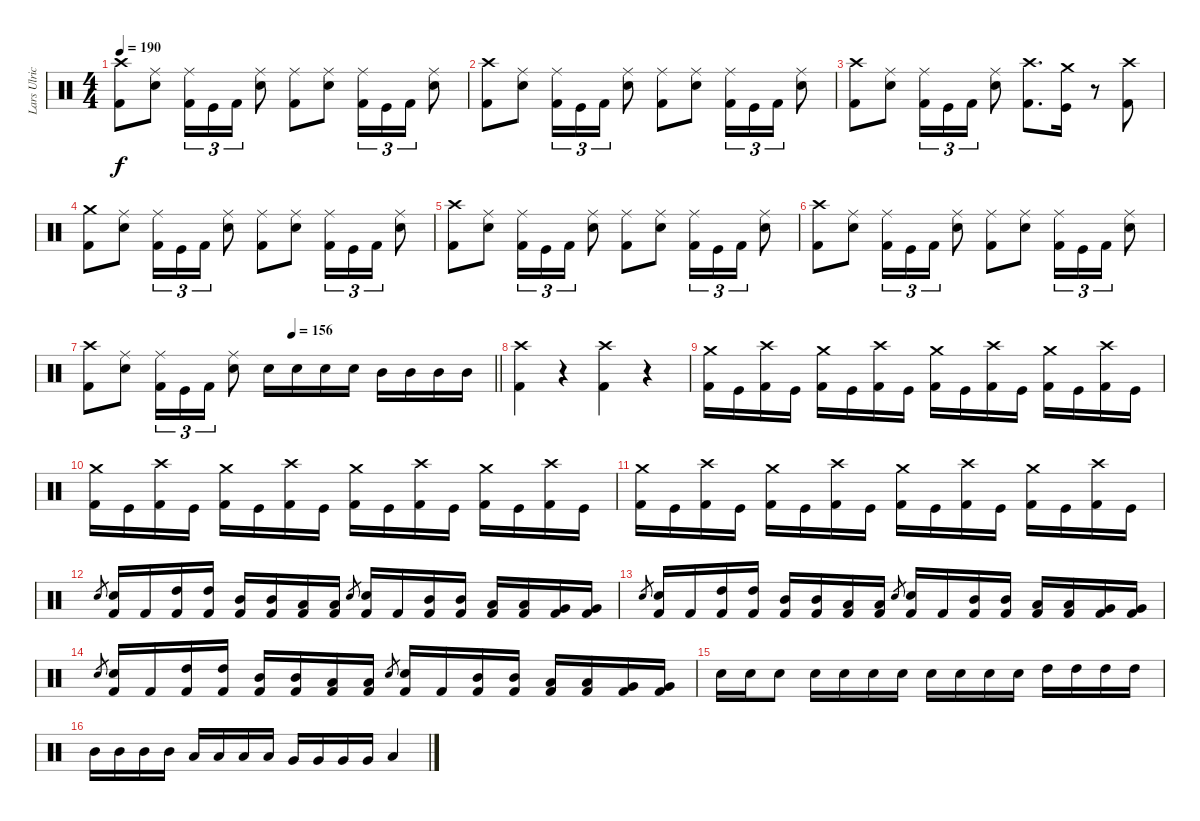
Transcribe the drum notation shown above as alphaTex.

\track ("Lars Ulrich - drums" "Lars Ulric") {instrument percussion}
\staff {score}
\articulation defaults
\ts (4 4)
\tempo 190
\clef neutral
\ks c
("Crash high (hit)" "Kick (hit) 2").8{dy f} ("Ride (middle)" "Electric Snare (hit)").8 ("Ride (middle)" "Kick (hit) 2").16{tu (3 2)} "Kick (hit)".16{tu (3 2)} "Kick (hit) 2".16{tu (3 2)} ("Ride (middle)" "Electric Snare (hit)").8 ("Ride (middle)" "Kick (hit) 2").8 ("Ride (middle)" "Electric Snare (hit)").8 ("Ride (middle)" "Kick (hit) 2").16{tu (3 2)} "Kick (hit)".16{tu (3 2)} "Kick (hit) 2".16{tu (3 2)} ("Ride (middle)" "Electric Snare (hit)").8 |
("Crash high (hit)" "Kick (hit) 2").8 ("Ride (middle)" "Electric Snare (hit)").8 ("Ride (middle)" "Kick (hit) 2").16{tu (3 2)} "Kick (hit)".16{tu (3 2)} "Kick (hit) 2".16{tu (3 2)} ("Ride (middle)" "Electric Snare (hit)").8 ("Ride (middle)" "Kick (hit) 2").8 ("Ride (middle)" "Electric Snare (hit)").8 ("Ride (middle)" "Kick (hit) 2").16{tu (3 2)} "Kick (hit)".16{tu (3 2)} "Kick (hit) 2".16{tu (3 2)} ("Ride (middle)" "Electric Snare (hit)").8 |
("Crash high (hit)" "Kick (hit) 2").8 ("Ride (middle)" "Electric Snare (hit)").8 ("Ride (middle)" "Kick (hit) 2").16{tu (3 2)} "Kick (hit)".16{tu (3 2)} "Kick (hit) 2".16{tu (3 2)} ("Ride (middle)" "Electric Snare (hit)").8 ("Crash high (hit)" "Kick (hit) 2").8{d} ("Crash medium (hit)" "Kick (hit)").16 r.8 ("Crash high (hit)" "Kick (hit) 2").8 |
("Crash medium (hit)" "Kick (hit) 2").8 ("Ride (middle)" "Electric Snare (hit)").8 ("Ride (middle)" "Kick (hit) 2").16{tu (3 2)} "Kick (hit)".16{tu (3 2)} "Kick (hit) 2".16{tu (3 2)} ("Ride (middle)" "Electric Snare (hit)").8 ("Ride (middle)" "Kick (hit) 2").8 ("Ride (middle)" "Electric Snare (hit)").8 ("Ride (middle)" "Kick (hit) 2").16{tu (3 2)} "Kick (hit)".16{tu (3 2)} "Kick (hit) 2".16{tu (3 2)} ("Ride (middle)" "Electric Snare (hit)").8 |
("Crash high (hit)" "Kick (hit) 2").8 ("Ride (middle)" "Electric Snare (hit)").8 ("Ride (middle)" "Kick (hit) 2").16{tu (3 2)} "Kick (hit)".16{tu (3 2)} "Kick (hit) 2".16{tu (3 2)} ("Ride (middle)" "Electric Snare (hit)").8 ("Ride (middle)" "Kick (hit) 2").8 ("Ride (middle)" "Electric Snare (hit)").8 ("Ride (middle)" "Kick (hit) 2").16{tu (3 2)} "Kick (hit)".16{tu (3 2)} "Kick (hit) 2".16{tu (3 2)} ("Ride (middle)" "Electric Snare (hit)").8 |
("Crash high (hit)" "Kick (hit) 2").8 ("Ride (middle)" "Electric Snare (hit)").8 ("Ride (middle)" "Kick (hit) 2").16{tu (3 2)} "Kick (hit)".16{tu (3 2)} "Kick (hit) 2".16{tu (3 2)} ("Ride (middle)" "Electric Snare (hit)").8 ("Ride (middle)" "Kick (hit) 2").8 ("Ride (middle)" "Electric Snare (hit)").8 ("Ride (middle)" "Kick (hit) 2").16{tu (3 2)} "Kick (hit)".16{tu (3 2)} "Kick (hit) 2".16{tu (3 2)} ("Ride (middle)" "Electric Snare (hit)").8 |
\tempo (156 0.5)
\barLineRight lightlight
("Crash high (hit)" "Kick (hit) 2").8 ("Ride (middle)" "Electric Snare (hit)").8 ("Ride (middle)" "Kick (hit) 2").16{tu (3 2)} "Kick (hit)".16{tu (3 2)} "Kick (hit) 2".16{tu (3 2)} ("Ride (middle)" "Electric Snare (hit)").8 "Electric Snare (hit)".16 "Electric Snare (hit)".16 "Electric Snare (hit)".16 "Electric Snare (hit)".16 "Mid Tom (hit)".16 "Mid Tom (hit)".16 "Mid Tom (hit)".16 "Mid Tom (hit)".16 |
("Crash high (hit)" "Kick (hit) 2").4 r.4 ("Crash high (hit)" "Kick (hit) 2").4 r.4 |
("Crash medium (hit)" "Kick (hit) 2").16 "Kick (hit)".16 ("Crash high (hit)" "Kick (hit) 2").16 "Kick (hit)".16 ("Crash medium (hit)" "Kick (hit) 2").16 "Kick (hit)".16 ("Crash high (hit)" "Kick (hit) 2").16 "Kick (hit)".16 ("Crash medium (hit)" "Kick (hit) 2").16 "Kick (hit)".16 ("Crash high (hit)" "Kick (hit) 2").16 "Kick (hit)".16 ("Crash medium (hit)" "Kick (hit) 2").16 "Kick (hit)".16 ("Crash high (hit)" "Kick (hit) 2").16 "Kick (hit)".16 |
("Crash medium (hit)" "Kick (hit) 2").16 "Kick (hit)".16 ("Crash high (hit)" "Kick (hit) 2").16 "Kick (hit)".16 ("Crash medium (hit)" "Kick (hit) 2").16 "Kick (hit)".16 ("Crash high (hit)" "Kick (hit) 2").16 "Kick (hit)".16 ("Crash medium (hit)" "Kick (hit) 2").16 "Kick (hit)".16 ("Crash high (hit)" "Kick (hit) 2").16 "Kick (hit)".16 ("Crash medium (hit)" "Kick (hit) 2").16 "Kick (hit)".16 ("Crash high (hit)" "Kick (hit) 2").16 "Kick (hit)".16 |
("Crash medium (hit)" "Kick (hit) 2").16 "Kick (hit)".16 ("Crash high (hit)" "Kick (hit) 2").16 "Kick (hit)".16 ("Crash medium (hit)" "Kick (hit) 2").16 "Kick (hit)".16 ("Crash high (hit)" "Kick (hit) 2").16 "Kick (hit)".16 ("Crash medium (hit)" "Kick (hit) 2").16 "Kick (hit)".16 ("Crash high (hit)" "Kick (hit) 2").16 "Kick (hit)".16 ("Crash medium (hit)" "Kick (hit) 2").16 "Kick (hit)".16 ("Crash high (hit)" "Kick (hit) 2").16 "Kick (hit)".16 |
"Electric Snare (hit)".8{gr} ("Electric Snare (hit)" "Kick (hit) 2").16 "Kick (hit) 2".16 ("High Tom (hit)" "Kick (hit) 2").16 ("High Tom (hit)" "Kick (hit) 2").16 ("Mid Tom (hit)" "Kick (hit) 2").16 ("Mid Tom (hit)" "Kick (hit) 2").16 ("Low Tom (hit)" "Kick (hit) 2").16 ("Low Tom (hit)" "Kick (hit) 2").16 "Electric Snare (hit)".8{gr} ("Electric Snare (hit)" "Kick (hit) 2").16 "Kick (hit) 2".16 ("Mid Tom (hit)" "Kick (hit) 2").16 ("Mid Tom (hit)" "Kick (hit) 2").16 ("Low Tom (hit)" "Kick (hit) 2").16 ("Low Tom (hit)" "Kick (hit) 2").16 ("Very Low Tom (hit)" "Kick (hit) 2").16 ("Very Low Tom (hit)" "Kick (hit) 2").16 |
"Electric Snare (hit)".8{gr} ("Electric Snare (hit)" "Kick (hit) 2").16 "Kick (hit) 2".16 ("High Tom (hit)" "Kick (hit) 2").16 ("High Tom (hit)" "Kick (hit) 2").16 ("Mid Tom (hit)" "Kick (hit) 2").16 ("Mid Tom (hit)" "Kick (hit) 2").16 ("Low Tom (hit)" "Kick (hit) 2").16 ("Low Tom (hit)" "Kick (hit) 2").16 "Electric Snare (hit)".8{gr} ("Electric Snare (hit)" "Kick (hit) 2").16 "Kick (hit) 2".16 ("Mid Tom (hit)" "Kick (hit) 2").16 ("Mid Tom (hit)" "Kick (hit) 2").16 ("Low Tom (hit)" "Kick (hit) 2").16 ("Low Tom (hit)" "Kick (hit) 2").16 ("Very Low Tom (hit)" "Kick (hit) 2").16 ("Very Low Tom (hit)" "Kick (hit) 2").16 |
"Electric Snare (hit)".8{gr} ("Electric Snare (hit)" "Kick (hit) 2").16 "Kick (hit) 2".16 ("High Tom (hit)" "Kick (hit) 2").16 ("High Tom (hit)" "Kick (hit) 2").16 ("Mid Tom (hit)" "Kick (hit) 2").16 ("Mid Tom (hit)" "Kick (hit) 2").16 ("Low Tom (hit)" "Kick (hit) 2").16 ("Low Tom (hit)" "Kick (hit) 2").16 "Electric Snare (hit)".8{gr} ("Electric Snare (hit)" "Kick (hit) 2").16 "Kick (hit) 2".16 ("Mid Tom (hit)" "Kick (hit) 2").16 ("Mid Tom (hit)" "Kick (hit) 2").16 ("Low Tom (hit)" "Kick (hit) 2").16 ("Low Tom (hit)" "Kick (hit) 2").16 ("Very Low Tom (hit)" "Kick (hit) 2").16 ("Very Low Tom (hit)" "Kick (hit) 2").16 |
"Electric Snare (hit)".16 "Electric Snare (hit)".16 "Electric Snare (hit)".8 "Electric Snare (hit)".16 "Electric Snare (hit)".16 "Electric Snare (hit)".16 "Electric Snare (hit)".16 "Electric Snare (hit)".16 "Electric Snare (hit)".16 "Electric Snare (hit)".16 "Electric Snare (hit)".16 "High Tom (hit)".16 "High Tom (hit)".16 "High Tom (hit)".16 "High Tom (hit)".16 |
"Mid Tom (hit)".16 "Mid Tom (hit)".16 "Mid Tom (hit)".16 "Mid Tom (hit)".16 "Low Tom (hit)".16 "Low Tom (hit)".16 "Low Tom (hit)".16 "Low Tom (hit)".16 "Very Low Tom (hit)".16 "Very Low Tom (hit)".16 "Very Low Tom (hit)".16 "Very Low Tom (hit)".16 "Low Floor Tom (hit)".4
